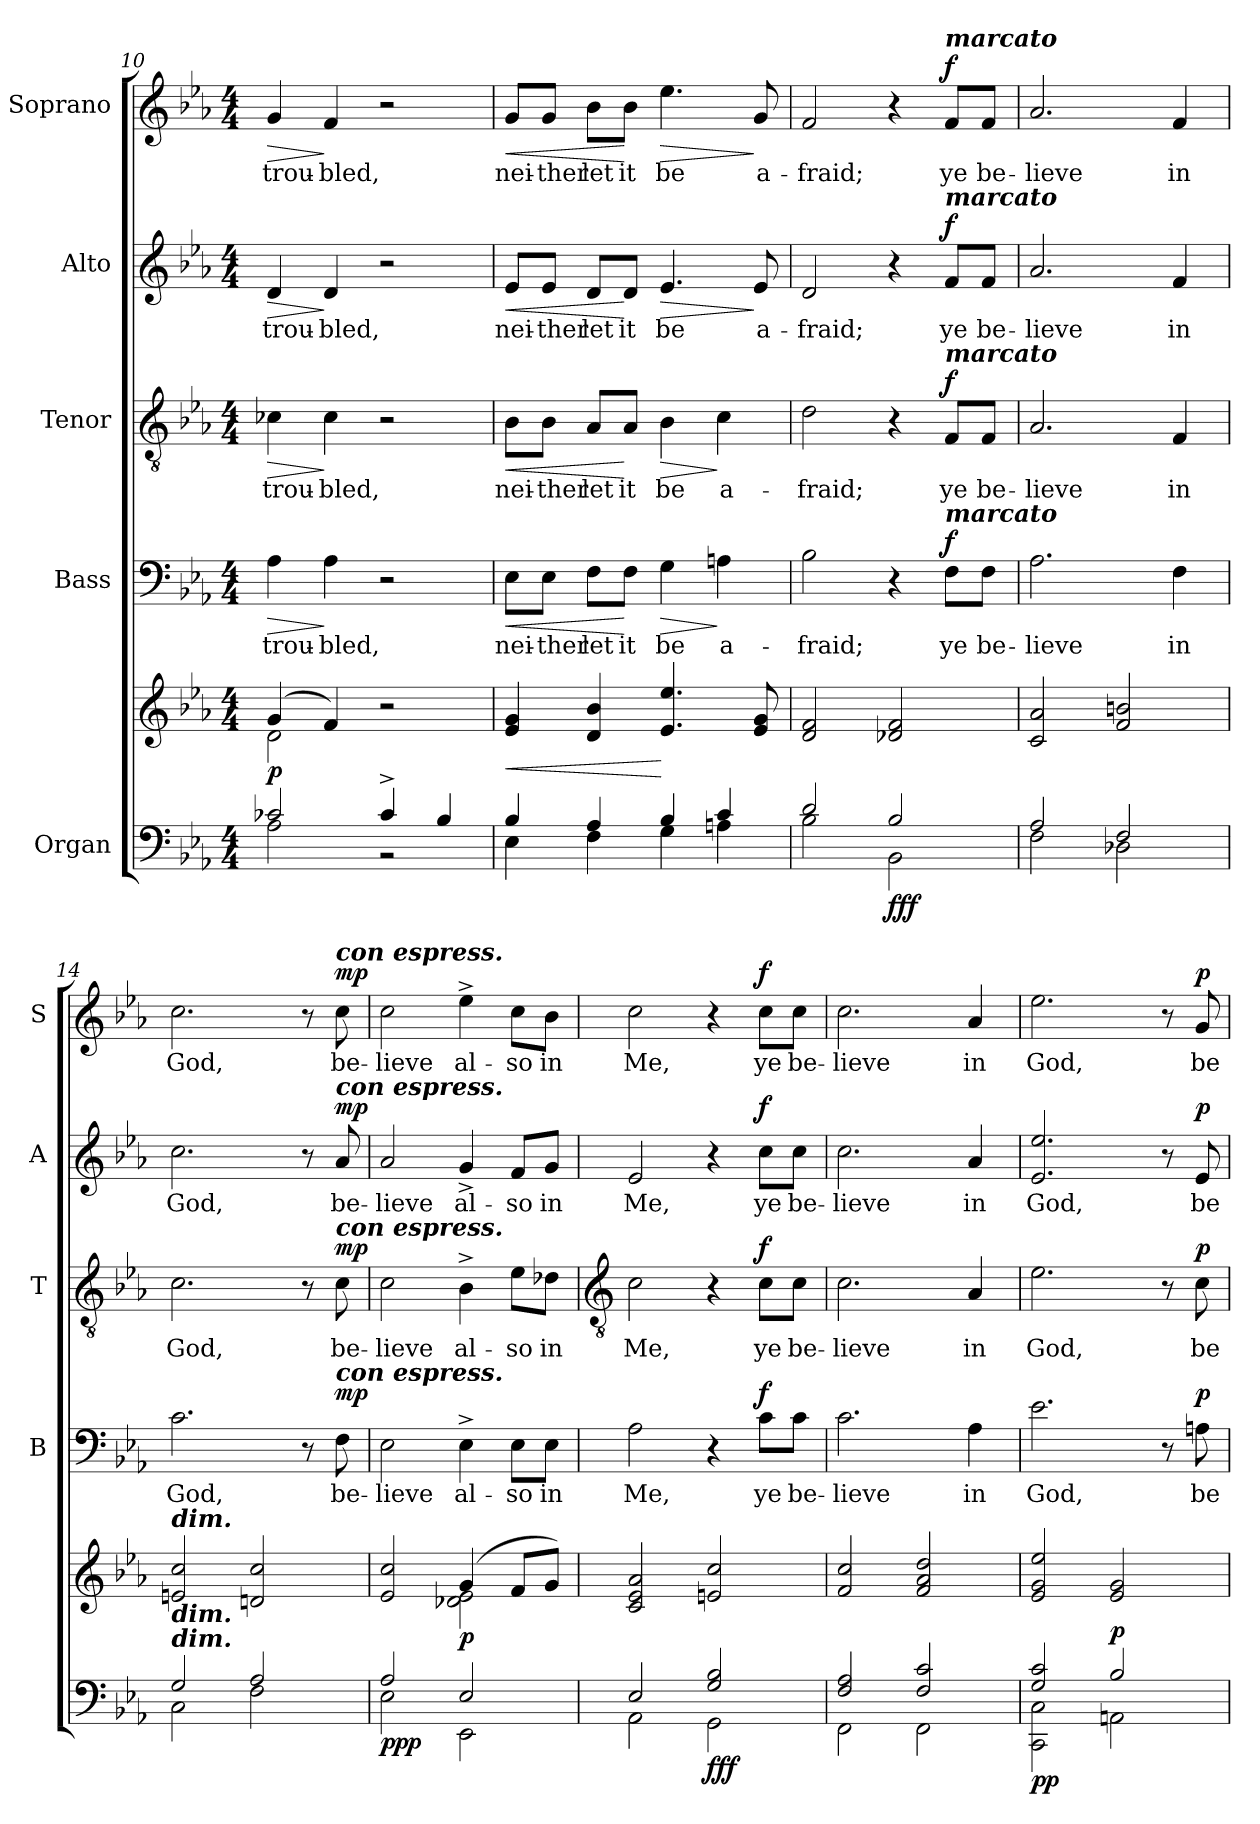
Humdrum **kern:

**kern	**kern	**dynam	**kern	**text	**dynam	**kern	**text	**dynam	**kern	**text	**dynam	**kern	**text	**dynam
*part5	*part5	*part5	*part4	*part4	*part4	*part3	*part3	*part3	*part2	*part2	*part2	*part1	*part1	*part1
*staff6	*staff5	*staff5/6	*staff4	*staff4	*staff4	*staff3	*staff3	*staff3	*staff2	*staff2	*staff2	*staff1	*staff1	*staff1
*I"Organ	*	*	*I"Bass	*	*	*I"Tenor	*	*	*I"Alto	*	*	*I"Soprano	*	*
*	*	*	*I'B	*	*	*I'T	*	*	*I'A	*	*	*I'S	*	*
!!LO:LB:g=z
*clefF4	*clefG2	*	*clefF4	*	*	*clefGv2	*	*	*clefG2	*	*	*clefG2	*	*
*k[b-e-a-]	*k[b-e-a-]	*	*k[b-e-a-]	*	*	*k[b-e-a-]	*	*	*k[b-e-a-]	*	*	*k[b-e-a-]	*	*
*E-:	*E-:	*	*E-:	*	*	*E-:	*	*	*E-:	*	*	*E-:	*	*
*M4/4	*M4/4	*	*M4/4	*	*	*M4/4	*	*	*M4/4	*	*	*M4/4	*	*
=10	=10	=10	=10	=10	=10	=10	=10	=10	=10	=10	=10	=10	=10	=10
*^	*^	*	*	*	*	*	*	*	*	*	*	*	*	*
!	!	!	!	!LO:DY:b	!	!LO:LY:b	!LO:HP:b	!	!LO:LY:b	!LO:HP:b	!	!LO:LY:b	!LO:HP:b	!	!LO:LY:b	!LO:HP:b
2c-X/	2A-\	(>4g/	2d\	p	4A-	trou-	>	4c-X	trou-	>	4d	trou-	>	4g	trou-	>
!	!	!	!	!	!	!LO:LY:b	!	!	!LO:LY:b	!	!	!LO:LY:b	!	!	!LO:LY:b	!
.	.	4f/)	.	.	4A-	-bled,	]	4c-	-bled,	]	4d	-bled,	]	4f	-bled,	]
4c-^/	2r	2r	2ryy	.	2r	.	.	2r	.	.	2r	.	.	2r	.	.
4B-/	.	.	.	.	.	.	.	.	.	.	.	.	.	.	.	.
=11	=11	=11	=11	=11	=11	=11	=11	=11	=11	=11	=11	=11	=11	=11	=11	=11
!	!	!	!	!LO:HP:b	!	!LO:LY:b	!LO:HP:b	!	!LO:LY:b	!LO:HP:b	!	!LO:LY:b	!LO:HP:b	!	!LO:LY:b	!LO:HP:b
4B-/	4E-\	4e-/ 4g/	1ryy	<	8E-\L	nei-	<	8B-\L	nei-	<	8e-/L	nei-	<	8g/L	nei-	<
!	!	!	!	!	!	!LO:LY:b	!	!	!LO:LY:b	!	!	!LO:LY:b	!	!	!LO:LY:b	!
.	.	.	.	.	8E-\J	-ther	.	8B-\J	-ther	.	8e-/J	-ther	.	8g/J	-ther	.
!	!	!	!	!	!	!LO:LY:b	!	!	!LO:LY:b	!	!	!LO:LY:b	!	!	!LO:LY:b	!
4A-/	4F\	4d/ 4b-/	.	.	8F\L	let	.	8A-/L	let	.	8d/L	let	.	8b-\L	let	.
!	!	!	!	!	!	!LO:LY:b	!	!	!LO:LY:b	!	!	!LO:LY:b	!	!	!LO:LY:b	!
.	.	.	.	.	8F\J	it	[	8A-/J	it	[	8d/J	it	[	8b-\J	it	[
!	!	!	!	!	!	!LO:LY:b	!LO:HP:b	!	!LO:LY:b	!LO:HP:b	!	!LO:LY:b	!LO:HP:b	!	!LO:LY:b	!LO:HP:b
4B-/	4G\	4.e-/ 4.ee-/	.	[	4G	be	>	4B-	be	>	4.e-	be	>	4.ee-	be	>
!	!	!	!	!	!	!LO:LY:b	!	!	!LO:LY:b	!	!	!	!	!	!	!
4c/	4An\	.	.	.	4An	a-	]	4c	a-	]	.	.	.	.	.	.
!	!	!	!	!	!	!	!	!	!	!	!	!LO:LY:b	!	!	!LO:LY:b	!
.	.	8e-/ 8g/	.	.	.	.	.	.	.	.	8e-	a-	]	8g	a-	]
=12	=12	=12	=12	=12	=12	=12	=12	=12	=12	=12	=12	=12	=12	=12	=12	=12
!	!	!	!	!	!	!LO:LY:b	!	!	!LO:LY:b	!	!	!LO:LY:b	!	!	!LO:LY:b	!
2d/	2B-\	2d/ 2f/	1ryy	.	2B-	-fraid;	.	2d	-fraid;	.	2d	-fraid;	.	2f	-fraid;	.
!	!	!	!	!LO:DY:b=2	!	!	!	!	!	!	!	!	!	!	!	!
!	!	!	!	!LO:DY:n=1:b=2	!	!	!	!	!	!	!	!	!	!	!	!
!	!	!	!	!LO:DY:n=2:b	!	!	!	!	!	!	!	!	!	!	!	!
2B-/	2BB-\	2d-X/ 2f/	.	f f f	4r	.	.	4r	.	.	4r	.	.	4r	.	.
!	!	!	!	!	!	!	!	!	!	!	!	!	!	!LO:TX:a:Bi:t=marcato	!	!
!	!	!	!	!	!	!	!	!	!	!	!LO:TX:a:Bi:t=marcato	!	!	!	!	!
!	!	!	!	!	!	!	!	!LO:TX:a:Bi:t=marcato	!	!	!	!	!	!	!	!
!	!	!	!	!	!LO:TX:a:Bi:t=marcato	!	!	!	!	!	!	!	!	!	!	!
!	!	!	!	!	!	!LO:LY:b	!LO:DY:b	!	!LO:LY:b	!LO:DY:b	!	!LO:LY:b	!LO:DY:b	!	!LO:LY:b	!LO:DY:b
.	.	.	.	.	8F\L	ye	f	8F/L	ye	f	8f/L	ye	f	8f/L	ye	f
!	!	!	!	!	!	!LO:LY:b	!	!	!LO:LY:b	!	!	!LO:LY:b	!	!	!LO:LY:b	!
.	.	.	.	.	8F\J	be-	.	8F/J	be-	.	8f/J	be-	.	8f/J	be-	.
=13	=13	=13	=13	=13	=13	=13	=13	=13	=13	=13	=13	=13	=13	=13	=13	=13
!	!	!	!	!	!	!LO:LY:b	!	!	!LO:LY:b	!	!	!LO:LY:b	!	!	!LO:LY:b	!
2A-/	2F\	2c/ 2a-/	1ryy	.	2.A-	-lieve	.	2.A-	-lieve	.	2.a-	-lieve	.	2.a-	-lieve	.
2F/	2D-X\	2f/ 2bn/	.	.	.	.	.	.	.	.	.	.	.	.	.	.
!	!	!	!	!	!	!LO:LY:b	!	!	!LO:LY:b	!	!	!LO:LY:b	!	!	!LO:LY:b	!
.	.	.	.	.	4F	in	.	4F	in	.	4f	in	.	4f	in	.
=14	=14	=14	=14	=14	=14	=14	=14	=14	=14	=14	=14	=14	=14	=14	=14	=14
!	!	!LO:TX:a:Bi:t=dim.	!	!	!	!	!	!	!	!	!	!	!	!	!	!
!LO:TX:a:Bi:t=dim.	!	!	!	!	!	!	!	!	!	!	!	!	!	!	!	!
!LO:TX:a:Bi:t=dim.	!	!	!	!	!	!	!	!	!	!	!	!	!	!	!	!
!	!	!	!	!	!	!LO:LY:b	!	!	!LO:LY:b	!	!	!LO:LY:b	!	!	!LO:LY:b	!
2G/	2C\	2en/ 2cc/	1ryy	.	2.c	God,	.	2.c	God,	.	2.cc	God,	.	2.cc	God,	.
2A-/	2F\	2dn/ 2cc/	.	.	.	.	.	.	.	.	.	.	.	.	.	.
.	.	.	.	.	8r	.	.	8r	.	.	8r	.	.	8r	.	.
!	!	!	!	!	!	!	!	!	!	!	!	!	!	!LO:TX:a:Bi:t=con espress.	!	!
!	!	!	!	!	!	!	!	!	!	!	!LO:TX:a:Bi:t=con espress.	!	!	!	!	!
!	!	!	!	!	!	!	!	!LO:TX:a:Bi:t=con espress.	!	!	!	!	!	!	!	!
!	!	!	!	!	!LO:TX:a:Bi:t=con espress.	!	!	!	!	!	!	!	!	!	!	!
!	!	!	!	!	!	!LO:LY:b	!LO:DY:b	!	!LO:LY:b	!LO:DY:b	!	!LO:LY:b	!LO:DY:b	!	!LO:LY:b	!LO:DY:b
.	.	.	.	.	8F	be-	mp	8c	be-	mp	8a-	be-	mp	8cc	be-	mp
=15	=15	=15	=15	=15	=15	=15	=15	=15	=15	=15	=15	=15	=15	=15	=15	=15
!	!	!	!	!LO:DY:b=2	!	!LO:LY:b	!	!	!LO:LY:b	!	!	!LO:LY:b	!	!	!LO:LY:b	!
!	!	!	!	!LO:DY:n=1:b=2	!	!	!	!	!	!	!	!	!	!	!	!
!	!	!	!	!LO:DY:n=2:b	!	!	!	!	!	!	!	!	!	!	!	!
2A-/	2E-\	2e-/ 2cc/	2ryy	p p p	2E-	-lieve	.	2c	-lieve	.	2a-	-lieve	.	2cc	-lieve	.
!	!	!	!	!LO:DY:n=3:b	!	!LO:LY:b	!	!	!LO:LY:b	!	!	!LO:LY:b	!	!	!LO:LY:b	!
2E-/	2EE-\	(>4g/	2d-X\ 2e-\	p	4E-^	al-	.	4B-^	al-	.	4g^	al-	.	4ee-^	al-	.
!	!	!	!	!	!	!LO:LY:b	!	!	!LO:LY:b	!	!	!LO:LY:b	!	!	!LO:LY:b	!
.	.	8f/L	.	.	8E-\L	-so	.	8e-\L	-so	.	8f/L	-so	.	8cc\L	-so	.
!	!	!	!	!	!	!LO:LY:b	!	!	!LO:LY:b	!	!	!LO:LY:b	!	!	!LO:LY:b	!
.	.	8g/J)	.	.	8E-\J	in	.	8d-X\J	in	.	8g/J	in	.	8b-\J	in	.
!!LO:LB:g=z
=16	=16	=16	=16	=16	=16	=16	=16	=16	=16	=16	=16	=16	=16	=16	=16	=16
*	*	*	*	*	*	*	*	*clefGv2	*	*	*	*	*	*	*	*
!	!	!	!	!	!	!LO:LY:b	!	!	!LO:LY:b	!	!	!LO:LY:b	!	!	!LO:LY:b	!
2E-/	2AA-\	2c/ 2e-/ 2a-/	1ryy	.	2A-	Me,	.	2c	Me,	.	2e-	Me,	.	2cc	Me,	.
!	!	!	!	!LO:DY:b=2	!	!	!	!	!	!	!	!	!	!	!	!
!	!	!	!	!LO:DY:n=1:b=2	!	!	!	!	!	!	!	!	!	!	!	!
!	!	!	!	!LO:DY:n=2:b	!	!	!	!	!	!	!	!	!	!	!	!
2G/ 2B-/	2GG\	2en/ 2cc/	.	f f f	4r	.	.	4r	.	.	4r	.	.	4r	.	.
!	!	!	!	!	!	!LO:LY:b	!LO:DY:b	!	!LO:LY:b	!LO:DY:b	!	!LO:LY:b	!LO:DY:b	!	!LO:LY:b	!LO:DY:b
.	.	.	.	.	8c\L	ye	f	8c\L	ye	f	8cc\L	ye	f	8cc\L	ye	f
!	!	!	!	!	!	!LO:LY:b	!	!	!LO:LY:b	!	!	!LO:LY:b	!	!	!LO:LY:b	!
.	.	.	.	.	8c\J	be-	.	8c\J	be-	.	8cc\J	be-	.	8cc\J	be-	.
=17	=17	=17	=17	=17	=17	=17	=17	=17	=17	=17	=17	=17	=17	=17	=17	=17
!	!	!	!	!	!	!LO:LY:b	!	!	!LO:LY:b	!	!	!LO:LY:b	!	!	!LO:LY:b	!
2F/ 2A-/	2FF\	2f/ 2cc/	1ryy	.	2.c	-lieve	.	2.c	-lieve	.	2.cc	-lieve	.	2.cc	-lieve	.
2F/ 2c/	2FF\	2f/ 2a-/ 2dd/	.	.	.	.	.	.	.	.	.	.	.	.	.	.
!	!	!	!	!	!	!LO:LY:b	!	!	!LO:LY:b	!	!	!LO:LY:b	!	!	!LO:LY:b	!
.	.	.	.	.	4A-	in	.	4A-	in	.	4a-	in	.	4a-	in	.
=18	=18	=18	=18	=18	=18	=18	=18	=18	=18	=18	=18	=18	=18	=18	=18	=18
!	!	!	!	!LO:DY:b=2	!	!LO:LY:b	!	!	!LO:LY:b	!	!	!LO:LY:b	!	!	!LO:LY:b	!
!	!	!	!	!LO:DY:n=1:b=2	!	!	!	!	!	!	!	!	!	!	!	!
2G/ 2c/	2CC\ 2C\	2e-/ 2g/ 2ee-/	1ryy	p p	2.e-	God,	.	2.e-	God,	.	2.e- 2.ee-	God,	.	2.ee-	God,	.
!	!	!	!	!LO:DY:n=2:b	!	!	!	!	!	!	!	!	!	!	!	!
2B-/	2AAn\	2e-/ 2g/	.	p	.	.	.	.	.	.	.	.	.	.	.	.
.	.	.	.	.	8r	.	.	8r	.	.	8r	.	.	8r	.	.
!	!	!	!	!	!	!LO:LY:b	!LO:DY:b	!	!LO:LY:b	!LO:DY:b	!	!LO:LY:b	!LO:DY:b	!	!LO:LY:b	!LO:DY:b
.	.	.	.	.	8An	be-	p	8c	be-	p	8e-	be-	p	8g	be-	p
*v	*v	*	*	*	*	*	*	*	*	*	*	*	*	*	*	*
*	*v	*v	*	*	*	*	*	*	*	*	*	*	*	*	*
=	=	=	=	=	=	=	=	=	=	=	=	=	=	=
*-	*-	*-	*-	*-	*-	*-	*-	*-	*-	*-	*-	*-	*-	*-
